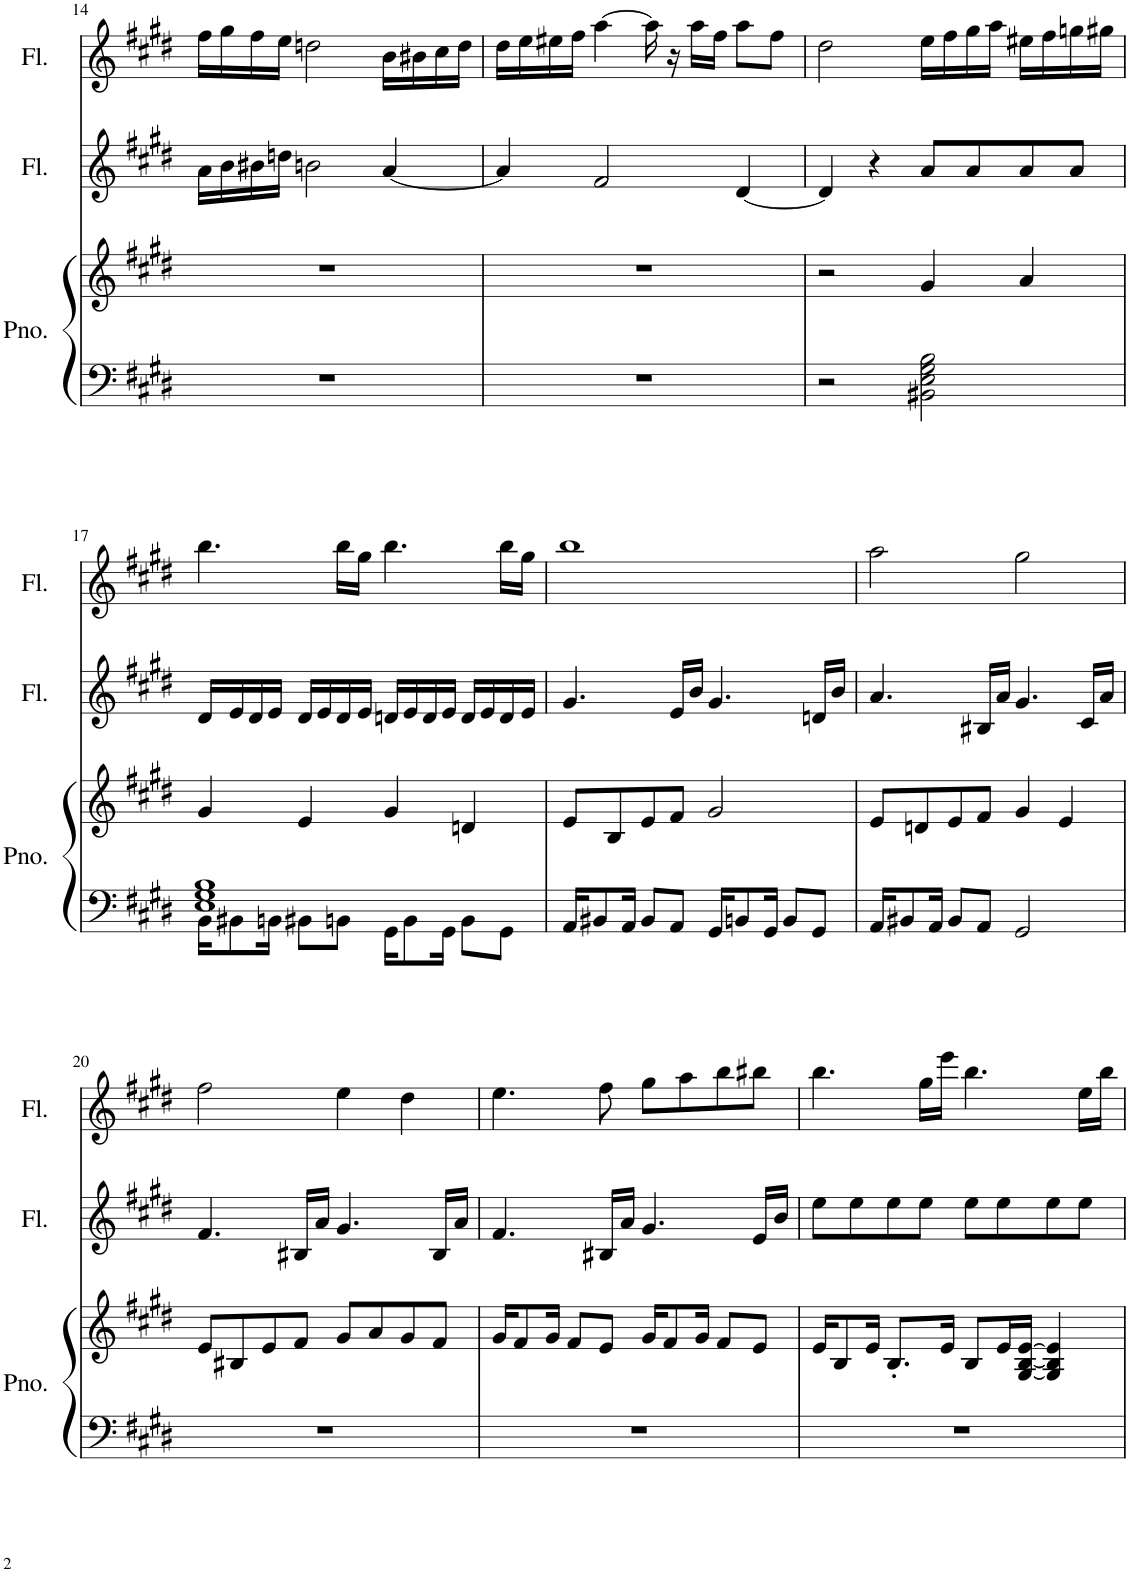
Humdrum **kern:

**kern	**kern	**kern	**kern
*part3	*part3	*part2	*part1
*staff4	*staff3	*staff2	*staff1
*I"Piano, Piano	*	*I"Flute	*I"Flute
*I'Pno.	*	*I'Fl.	*I'Fl.
!!LO:PB:g=z
*clefF4	*clefG2	*clefG2	*clefG2
*k[f#c#g#d#]	*k[f#c#g#d#]	*k[f#c#g#d#]	*k[f#c#g#d#]
*M4/4	*M4/4	*M4/4	*M4/4
=14	=14	=14	=14
1r	1r	16a\LL	16ff#\LL
.	.	16b\	16gg#\
.	.	16b#X\	16ff#\
.	.	16ddn\JJ	16ee\JJ
.	.	2bn\	2ddn\
.	.	[4a/	16b\LL
.	.	.	16b#X\
.	.	.	16cc#\
.	.	.	16dd\JJ
=15	=15	=15	=15
1r	1r	4a/]	16dd#\LL
.	.	.	16ee\
.	.	.	16ee#X\
.	.	.	16ff#\JJ
.	.	2f#/	[4aa\
.	.	.	16aa\]
.	.	.	16r
.	.	.	16aa\LL
.	.	.	16ff#\JJ
.	.	[4d#/	8aa\L
.	.	.	8ff#\J
=16	=16	=16	=16
2r	2r	4d#/]	2dd#\
.	.	4r	.
2BB#X\ 2E\ 2G#\ 2B\	4g#/	8a/L	16ee\LL
.	.	.	16ff#\
.	.	8a/	16gg#\
.	.	.	16aa\JJ
.	4a/	8a/	16ee#X\LL
.	.	.	16ff#\
.	.	8a/J	16ggn\
.	.	.	16gg#X\JJ
!!LO:LB:g=z
=17	=17	=17	=17
*^	*	*	*
1E 1G# 1B	16BB\KL	4g#/	16d#/LL	4.bb\
.	8BB#X\	.	16e/	.
.	.	.	16d#/	.
.	16BBn\Jk	.	16e/JJ	.
.	8BB#X\L	4e/	16d#/LL	.
.	.	.	16e/	.
.	8BBn\J	.	16d#/	16bb\LL
.	.	.	16e/JJ	16gg#\JJ
.	16GG#\KL	4g#/	16dn/LL	4.bb\
.	8BB\	.	16e/	.
.	.	.	16d/	.
.	16GG#\Jk	.	16e/JJ	.
.	8BB\L	4dn/	16d/LL	.
.	.	.	16e/	.
.	8GG#\J	.	16d/	16bb\LL
.	.	.	16e/JJ	16gg#\JJ
*v	*v	*	*	*
=18	=18	=18	=18
16AA/KL	8e/L	4.g#/	1bb
8BB#X/	.	.	.
.	8B/	.	.
16AA/Jk	.	.	.
8BB#/L	8e/	.	.
8AA/J	8f#/J	16e/LL	.
.	.	16b/JJ	.
16GG#/KL	2g#/	4.g#/	.
8BBn/	.	.	.
16GG#/Jk	.	.	.
8BB/L	.	.	.
8GG#/J	.	16dn/LL	.
.	.	16b/JJ	.
=19	=19	=19	=19
16AA/KL	8e/L	4.a/	2aa\
8BB#X/	.	.	.
.	8dn/	.	.
16AA/Jk	.	.	.
8BB#/L	8e/	.	.
8AA/J	8f#/J	16B#X/LL	.
.	.	16a/JJ	.
2GG#/	4g#/	4.g#/	2gg#\
.	4e/	.	.
.	.	16c#/LL	.
.	.	16a/JJ	.
!!LO:LB:g=z
=20	=20	=20	=20
1r	8e/L	4.f#/	2ff#\
.	8B#X/	.	.
.	8e/	.	.
.	8f#/J	16B#X/LL	.
.	.	16a/JJ	.
.	8g#/L	4.g#/	4ee\
.	8a/	.	.
.	8g#/	.	4dd#\
.	8f#/J	16B#/LL	.
.	.	16a/JJ	.
=21	=21	=21	=21
1r	16g#/KL	4.f#/	4.ee\
.	8f#/	.	.
.	16g#/Jk	.	.
.	8f#/L	.	.
.	8e/J	16B#X/LL	8ff#\
.	.	16a/JJ	.
.	16g#/KL	4.g#/	8gg#\L
.	8f#/	.	.
.	.	.	8aa\
.	16g#/Jk	.	.
.	8f#/L	.	8bb\
.	8e/J	16e/LL	8bb#X\J
.	.	16b/JJ	.
=22	=22	=22	=22
1r	16e/KL	8ee\L	4.bb\
.	8B/	.	.
.	.	8ee\	.
.	16e/Jk	.	.
.	8.B'/L	8ee\	.
.	.	8ee\J	16gg#\LL
.	16e/Jk	.	16eee\JJ
.	8B/L	8ee\L	4.bb\
.	16e/L	8ee\	.
.	[16G#/ [16B/ [16e/JJ	.	.
.	4G#/] 4B/] 4e/]	8ee\	.
.	.	8ee\J	16ee\LL
.	.	.	16bb\JJ
=	=	=	=
*-	*-	*-	*-
